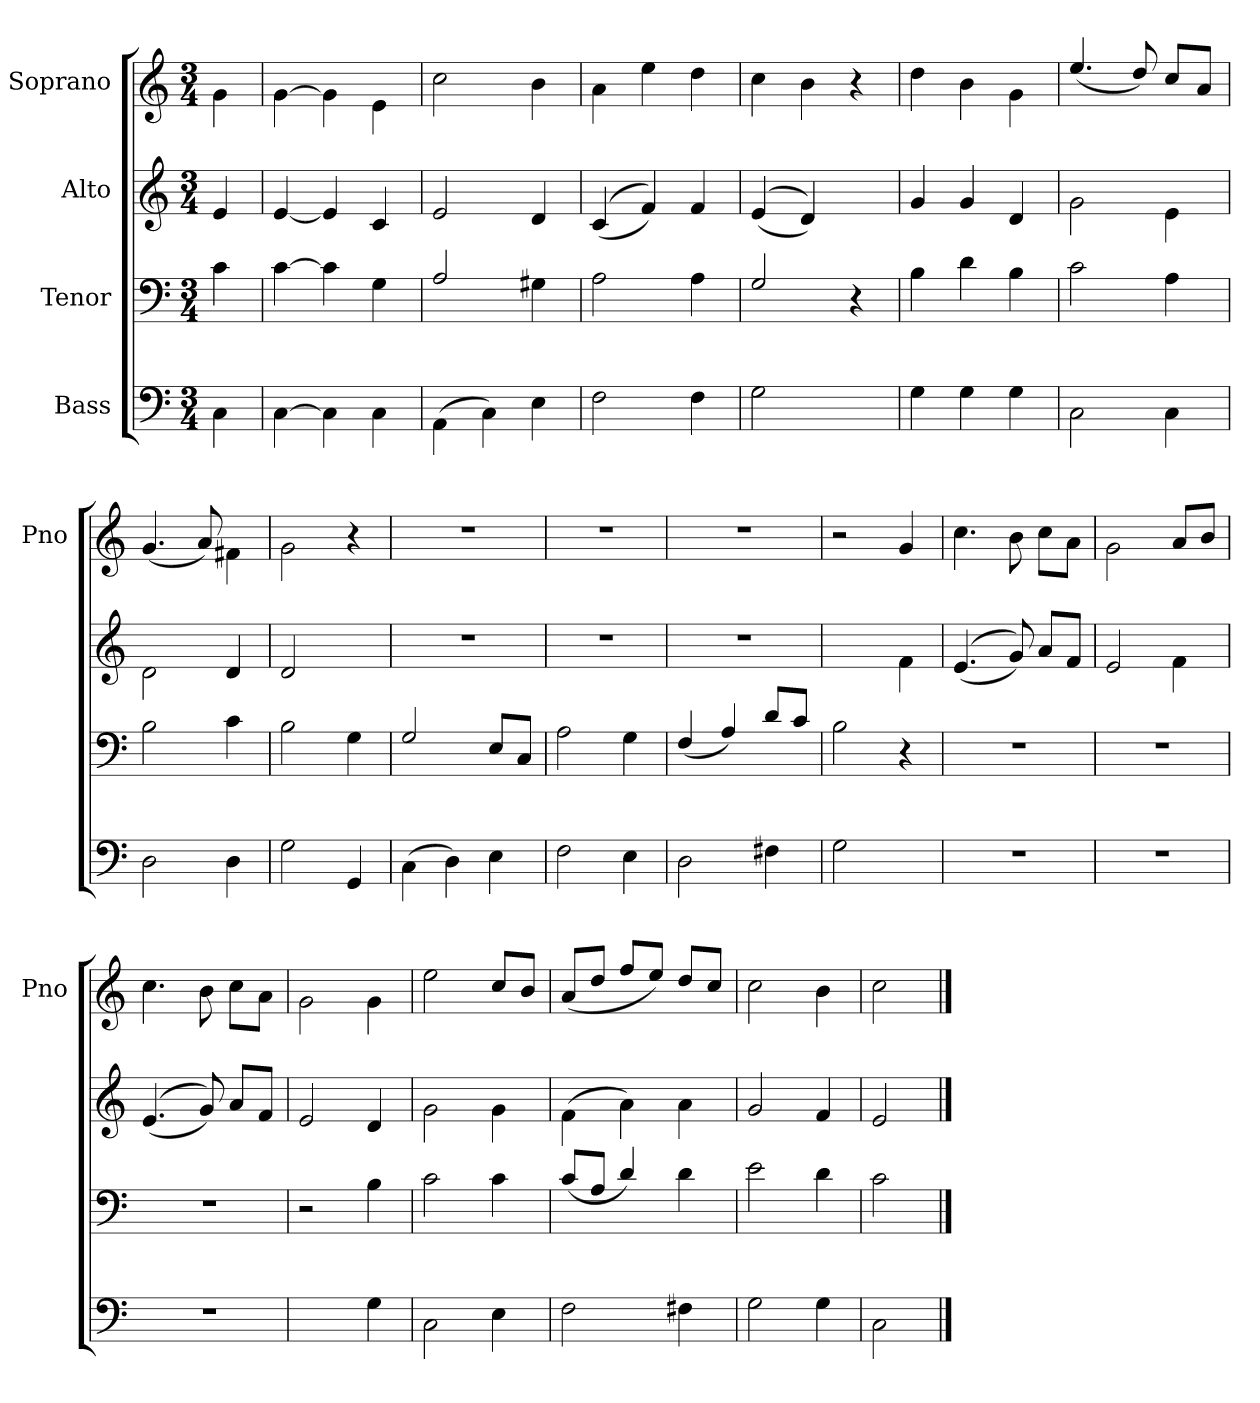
**kern	**kern	**kern	**kern
*part4	*part3	*part2	*part1
*staff4	*staff3	*staff2	*staff1
*I"Bass	*I"Tenor	*I"Alto	*I"Soprano
*	*	*	*I'Pno
*clefF4	*clefF4	*clefG2	*clefG2
*k[]	*k[]	*k[]	*k[]
*M3/4	*M3/4	*M3/4	*M3/4
=	=	=	=
4C\	4c\	4e/	4g\
=	=	=	=
[4C\	[4c\	[4e/	[4g\
4C\]	4c\]	4e/]	4g\]
4C\	4G\	4c/	4e\
=	=	=	=
(<4AA\	2A/	2e/	2cc\
4C\)	.	.	.
4E\	4G#X\	4d/	4b\
=	=	=	=
2F\	2A\	(>(<4c/	4a\
.	.	4f/))	4ee\
4F\	4A\	4f/	4dd\
=	=	=	=
2G\	2G/	(<(>4e/	4cc\
.	.	4d/))	4b\
4ryy	4r	4ryy	4r
=	=	=	=
4G\	4B\	4g/	4dd\
4G\	4d\	4g/	4b\
4G\	4B\	4d/	4g\
=	=	=	=
2C\	2c\	2g\	(>4.ee/
.	.	.	8dd/)
4C\	4A\	4e\	8cc/L
.	.	.	8a/J
=	=	=	=
2D\	2B\	2d\	(>4.g/
.	.	.	8a/)
4D\	4c\	4d/	4f#X\
=	=	=	=
2G\	2B\	2d/	2g\
4GG/	4G\	4ryy	4r
=	=	=	=
(<4C\	2G/	2.r	2.r
4D\)	.	.	.
4E\	8E/L	.	.
.	8C/J	.	.
=	=	=	=
2F\	2A\	2.r	2.r
4E\	4G\	.	.
=	=	=	=
2D\	(>4F/	2.r	2.r
.	4A/)	.	.
4F#X\	8d/L	.	.
.	8c/J	.	.
=	=	=	=
2G\	2B\	2ryy	2r
4ryy	4r	4f\	4g/
=	=	=	=
2.r	2.r	(>(<4.e/	4.cc\
.	.	8g/))	8b\
.	.	8a/L	8cc\L
.	.	8f/J	8a\J
=	=	=	=
2.r	2.r	2e/	2g\
.	.	4f\	8a/L
.	.	.	8b/J
=	=	=	=
2.r	2.r	(>(<4.e/	4.cc\
.	.	8g/))	8b\
.	.	8a/L	8cc\L
.	.	8f/J	8a\J
=	=	=	=
2ryy	2r	2e/	2g\
4G\	4B\	4d/	4g\
=	=	=	=
2C\	2c\	2g\	2ee\
4E\	4c\	4g\	8cc/L
.	.	.	8b/J
=	=	=	=
2F\	(>8c/L	(<4f\	(>8a/L
.	8A/J	.	8dd/J
.	4d/)	4a\)	8ff/L
.	.	.	8ee/J)
4F#X\	4d\	4a\	8dd/L
.	.	.	8cc/J
=	=	=	=
2G\	2e\	2g/	2cc\
4G\	4d\	4f/	4b\
=	=	=	=
2C\	2c\	2e/	2cc\
==	==	==	==
*-	*-	*-	*-
